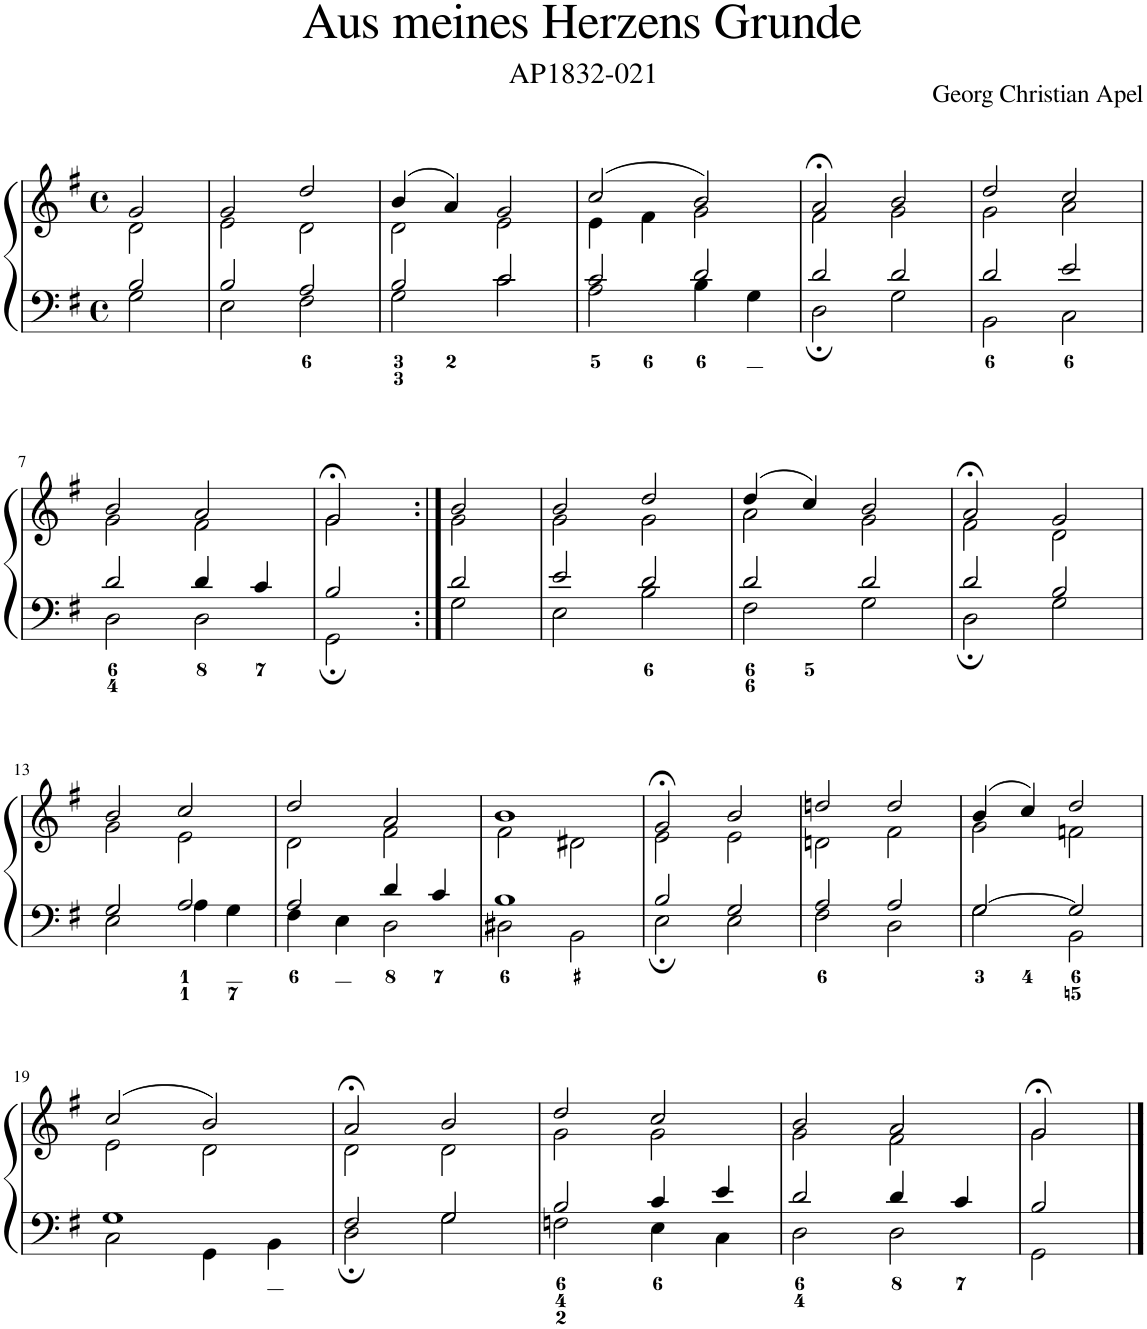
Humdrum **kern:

**kern	**kern
*part1	*part1
*staff2	*staff1
*I"Piano	*
*I'Pno.	*
*clefF4	*clefG2
*k[f#]	*k[f#]
*M4/4	*M4/4
*met(c)	*met(c)
=1	=1
*^	*^
2B/	2G\	2g/	2d\
=2	=2	=2	=2
2B/	2E\	2g/	2e\
2A/	2F#\	2dd/	2d\
=3	=3	=3	=3
2B/	2G\	(4b/	2d\
.	.	4a/)	.
2c/	2c\	2g/	2e\
=4	=4	=4	=4
2c/	2A\	(2cc/	4e\
.	.	.	4f#\
2d/	4B\	2b/)	2g\
.	4G\	.	.
=5	=5	=5	=5
2d/	2D;\	2a;</	2f#\
2d/	2G\	2b/	2g\
=6	=6	=6	=6
2d/	2BB\	2dd/	2g\
2e/	2C\	2cc/	2a\
!!LO:LB:g=z	!!
=7	=7	=7	=7
2d/	2D\	2b/	2g\
4d/	2D\	2a/	2f#\
4c/	.	.	.
=8	=8	=8	=8
2B/	2GG;\	2g;</	2g\
=9:|!	=9:|!	=9:|!	=9:|!
2d/	2G\	2b/	2g\
=10	=10	=10	=10
2e/	2E\	2b/	2g\
2d/	2B\	2dd/	2g\
=11	=11	=11	=11
2d/	2F#\	(4dd/	2a\
.	.	4cc/)	.
2d/	2G\	2b/	2g\
=12	=12	=12	=12
2d/	2D;\	2a;</	2f#\
2B/	2G\	2g/	2d\
!!LO:LB:g=z	!!
=13	=13	=13	=13
2G/	2E\	2b/	2g\
2A/	4A\	2cc/	2e\
.	4G\	.	.
=14	=14	=14	=14
2A/	4F#\	2dd/	2d\
.	4E\	.	.
4d/	2D\	2a/	2f#\
4c/	.	.	.
=15	=15	=15	=15
1B	2D#X\	1b	2f#\
.	2BB\	.	2d#X\
=16	=16	=16	=16
2B/	2E;\	2g;</	2e\
2G/	2E\	2b/	2e\
=17	=17	=17	=17
2A/	2F#\	2ddn/	2dn\
2A/	2D\	2dd/	2f#\
=18	=18	=18	=18
[2G/	2G\	(4b/	2g\
.	.	4cc/)	.
2G/]	2BB\	2dd/	2fn\
!!LO:LB:g=z	!!
=19	=19	=19	=19
1G	2C\	(2cc/	2e\
.	4GG\	2b/)	2d\
.	4BB\	.	.
=20	=20	=20	=20
2F#/	2D;\	2a;</	2d\
2G/	2G\	2b/	2d\
=21	=21	=21	=21
2B/	2Fn\	2dd/	2g\
4c/	4E\	2cc/	2g\
4e/	4C\	.	.
=22	=22	=22	=22
2d/	2D\	2b/	2g\
4d/	2D\	2a/	2f#\
4c/	.	.	.
=23	=23	=23	=23
2B/	2GG\	2g;</	2g\
*v	*v	*	*
*	*v	*v
==	==
*-	*-
